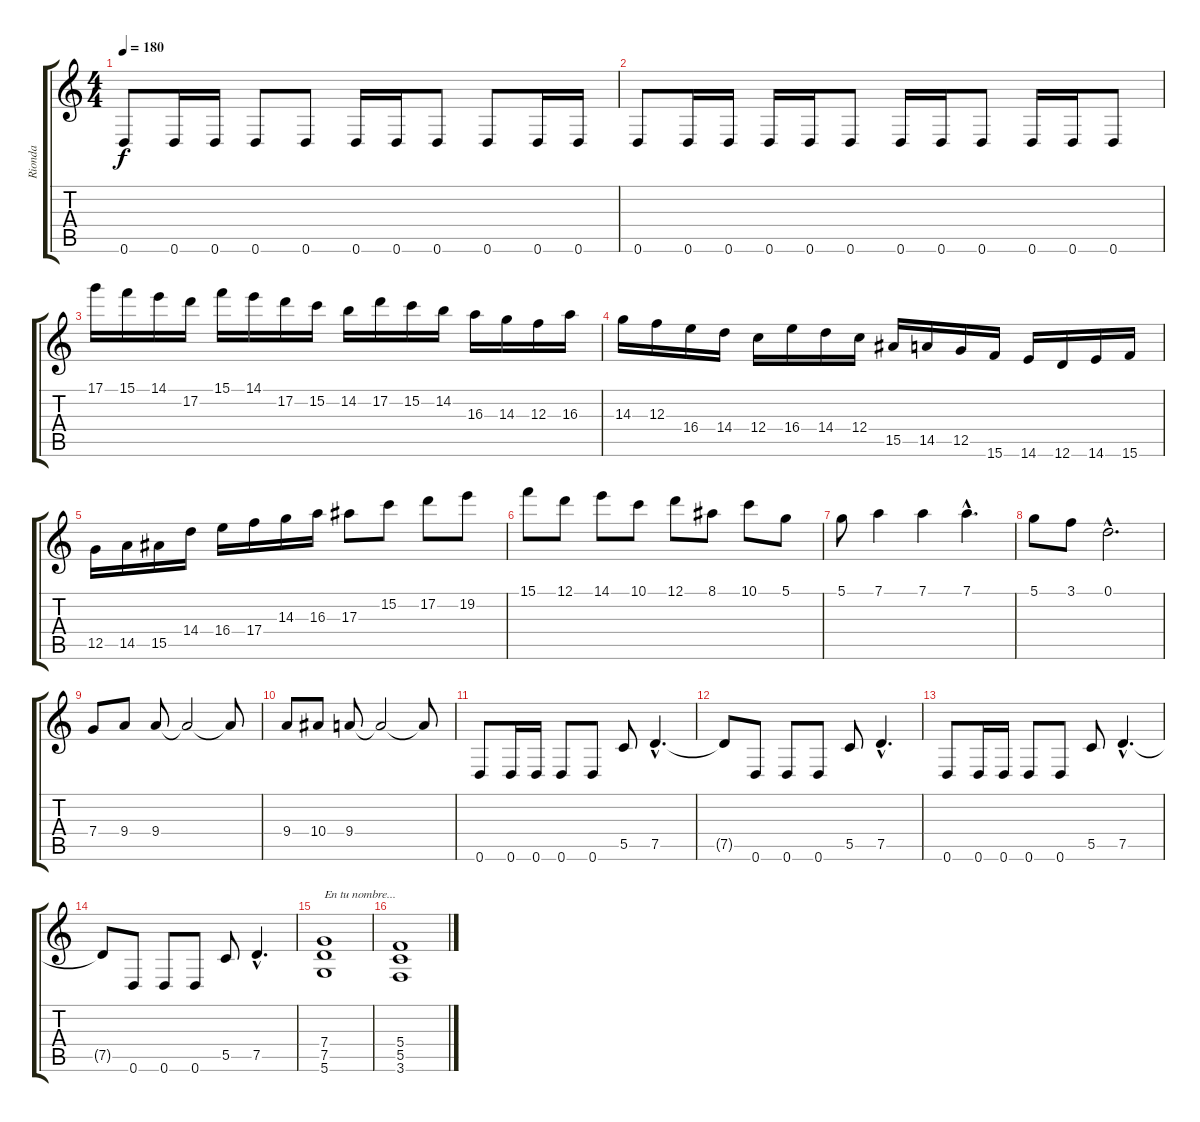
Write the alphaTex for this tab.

\track ("Rionda" "Rionda") {instrument distortionguitar}
\staff {score tabs}
\tuning (D4 A3 F3 C3 G2 D2) {hide}
\ts (4 4)
\tempo 180
\clef g2
\ks c
0.6.8{dy f} 0.6.16 0.6.16 0.6.8 0.6.8 0.6.16 0.6.16 0.6.8 0.6.8 0.6.16 0.6.16 |
0.6.8 0.6.16 0.6.16 0.6.16 0.6.16 0.6.8 0.6.16 0.6.16 0.6.8 0.6.16 0.6.16 0.6.8 |
17.1.16 15.1.16 14.1.16 17.2.16 15.1.16 14.1.16 17.2.16 15.2.16 14.2.16 17.2.16 15.2.16 14.2.16 16.3.16 14.3.16 12.3.16 16.3.16 |
14.3.16 12.3.16 16.4.16 14.4.16 12.4.16 16.4.16 14.4.16 12.4.16 15.5.16 14.5.16 12.5.16 15.6.16 14.6.16 12.6.16 14.6.16 15.6.16 |
12.5.16 14.5.16 15.5.16 14.4.16 16.4.16 17.4.16 14.3.16 16.3.16 17.3.8 15.2.8 17.2.8 19.2.8 |
15.1.8 12.1.8 14.1.8 10.1.8 12.1.8 8.1.8 10.1.8 5.1.8 |
5.1.8 7.1.4 7.1.4 7.1{hac}.4{d} |
5.1.8 3.1.8 0.1{hac}.2{d} |
7.4.8 9.4.8 9.4.8 9.4{t}.2 9.4{t}.8 |
9.4.8 10.4.8 9.4.8 9.4{t}.2 9.4{t}.8 |
0.6.8 0.6.16 0.6.16 0.6.8 0.6.8 5.5.8 7.5{hac}.4{d} |
7.5{t}.8 0.6.8 0.6.8 0.6.8 5.5.8 7.5{hac}.4{d} |
0.6.8 0.6.16 0.6.16 0.6.8 0.6.8 5.5.8 7.5{hac}.4{d} |
7.5{t}.8 0.6.8 0.6.8 0.6.8 5.5.8 7.5{hac}.4{d} |
(7.4 7.5 5.6).1{txt "En tu nombre..."} |
(5.4 5.5 3.6).1
